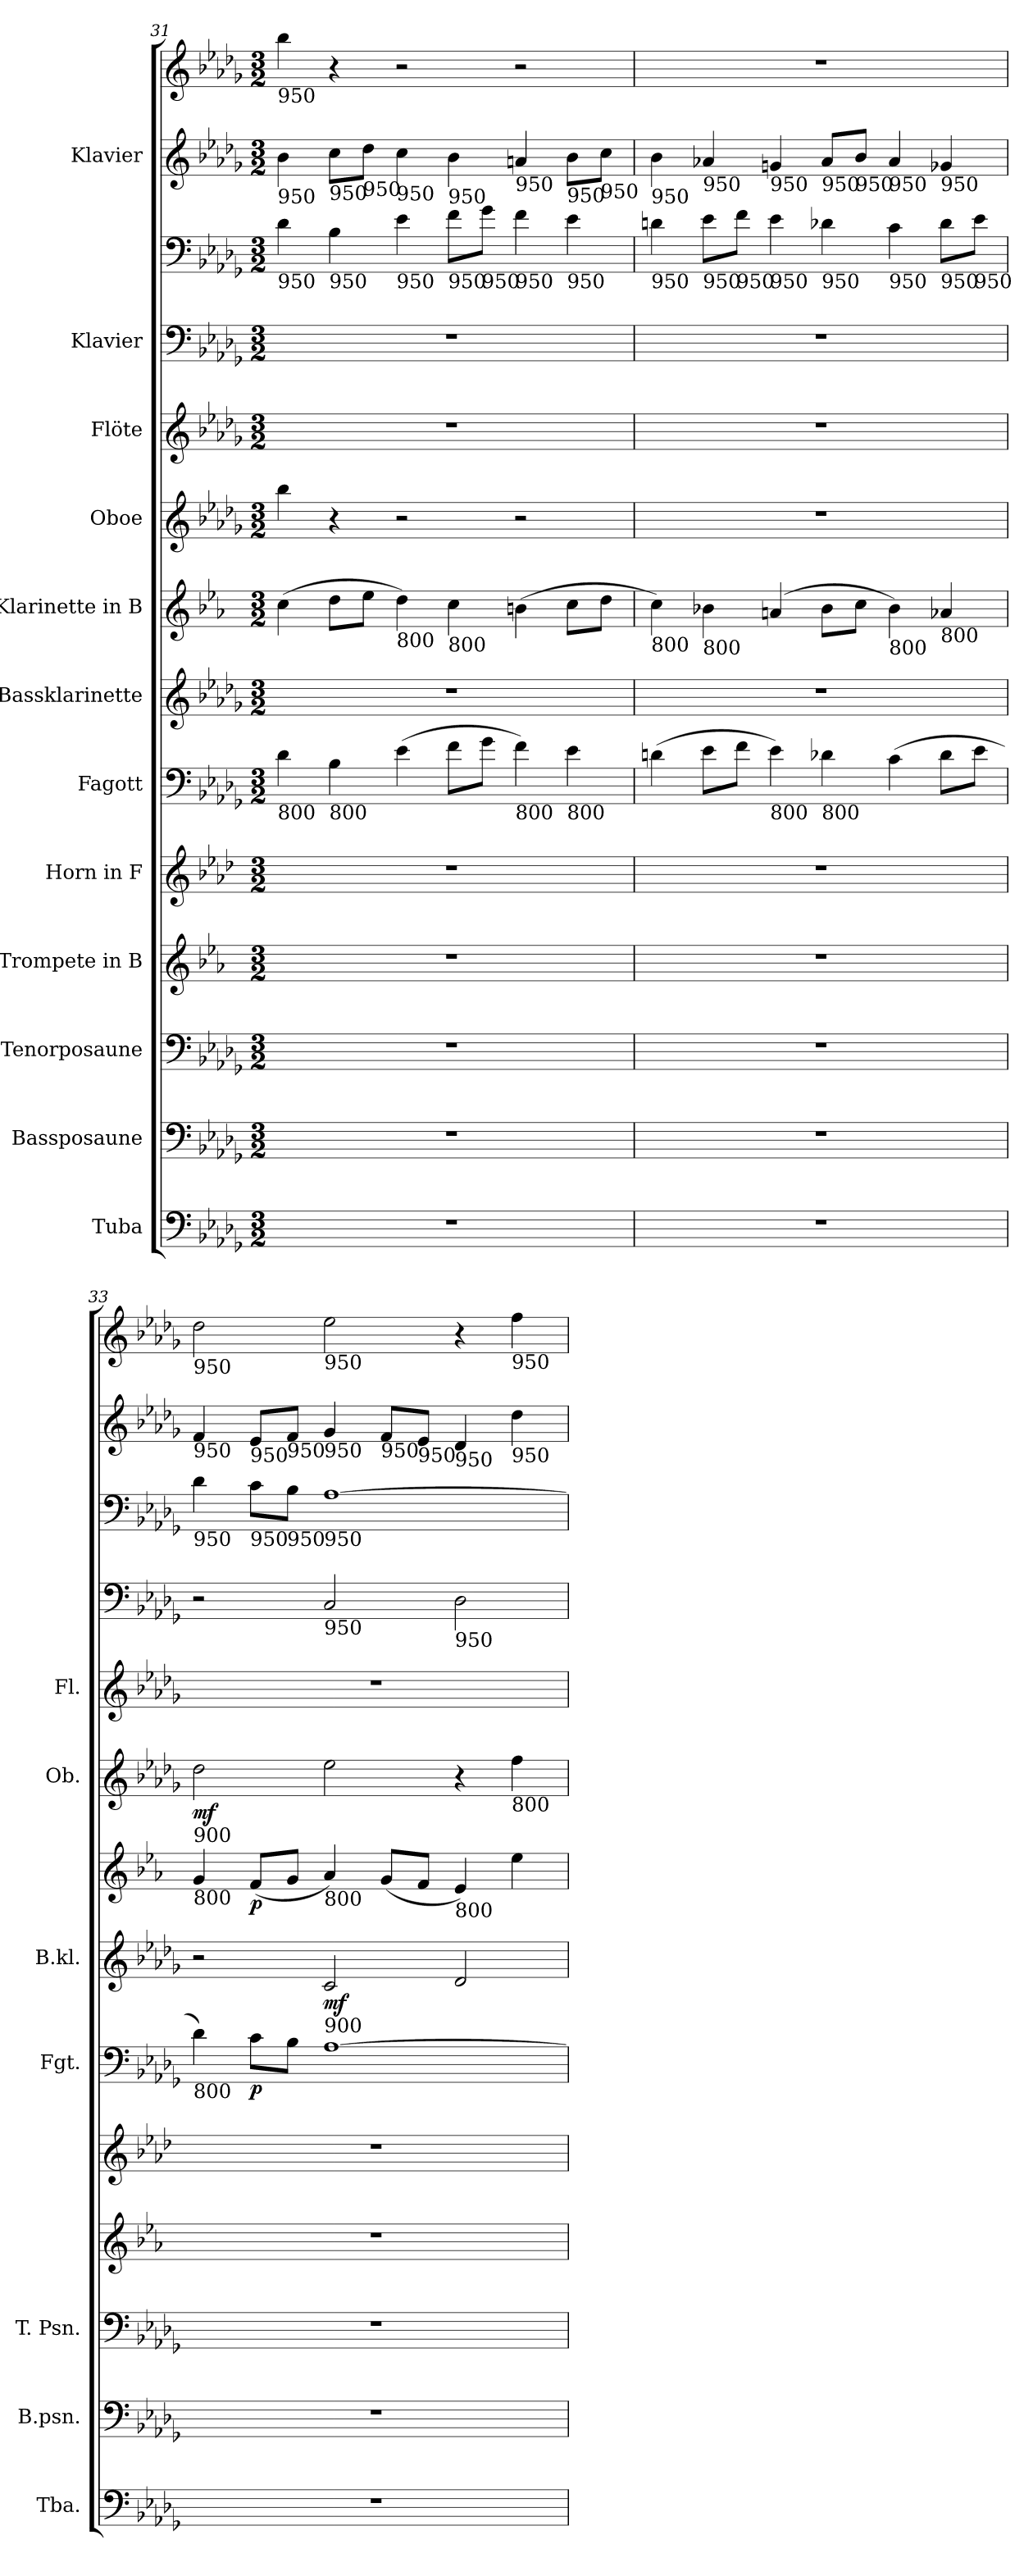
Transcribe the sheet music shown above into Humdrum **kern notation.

**kern	**kern	**kern	**kern	**kern	**kern	**dynam	**kern	**dynam	**kern	**dynam	**kern	**dynam	**kern	**kern	**kern	**kern	**kern
*part12	*part11	*part10	*part9	*part8	*part7	*part7	*part6	*part6	*part5	*part5	*part4	*part4	*part3	*part2	*part2	*part1	*part1
*staff14	*staff13	*staff12	*staff11	*staff10	*staff9	*staff9	*staff8	*staff8	*staff7	*staff7	*staff6	*staff6	*staff5	*staff4	*staff3	*staff2	*staff1
*I"Tuba	*I"Bassposaune	*I"Tenorposaune	*I"Trompete in B	*I"Horn in F	*I"Fagott	*	*I"Bassklarinette	*	*I"Klarinette in B	*	*I"Oboe	*	*I"Flöte	*I"Klavier	*	*I"Klavier	*
*I'Tba.	*I'B.psn.	*I'T. Psn.	*	*	*I'Fgt.	*	*I'B.kl.	*	*	*	*I'Ob.	*	*I'Fl.	*	*	*	*
*clefF4	*clefF4	*clefF4	*clefG2	*clefG2	*clefF4	*	*clefG2	*	*clefG2	*	*clefG2	*	*clefG2	*clefF4	*clefF4	*clefG2	*clefG2
*	*	*	*ITrd1c2	*ITrd4c7	*	*	*ITrd8c14	*	*ITrd1c2	*	*	*	*	*	*	*	*
*k[b-e-a-d-g-]	*k[b-e-a-d-g-]	*k[b-e-a-d-g-]	*k[b-e-a-d-g-]	*k[b-e-a-d-g-]	*k[b-e-a-d-g-]	*	*k[b-e-a-d-g-]	*	*k[b-e-a-d-g-]	*	*k[b-e-a-d-g-]	*	*k[b-e-a-d-g-]	*k[b-e-a-d-g-]	*k[b-e-a-d-g-]	*k[b-e-a-d-g-]	*k[b-e-a-d-g-]
*M3/2	*M3/2	*M3/2	*M3/2	*M3/2	*M3/2	*	*M3/2	*	*M3/2	*	*M3/2	*	*M3/2	*M3/2	*M3/2	*M3/2	*M3/2
=31	=31	=31	=31	=31	=31	=31	=31	=31	=31	=31	=31	=31	=31	=31	=31	=31	=31
!	!	!	!	!	!	!	!	!	!	!	!	!	!	!	!	!	!LO:TX:b:t=950
!	!	!	!	!	!	!	!	!	!	!	!	!	!	!	!	!LO:TX:b:t=950	!
!	!	!	!	!	!	!	!	!	!	!	!	!	!	!	!LO:TX:b:t=950	!	!
!	!	!	!	!	!LO:TX:b:t=800	!	!	!	!	!	!	!	!	!	!	!	!
1.r	1.r	1.r	1.r	1.r	4d-\	.	1.r	.	(>4b-\	.	4bb-\	.	1.r	1.r	4d-\	4b-\	4bb-\
!	!	!	!	!	!	!	!	!	!	!	!	!	!	!	!	!LO:TX:b:t=950	!
!	!	!	!	!	!	!	!	!	!	!	!	!	!	!	!LO:TX:b:t=950	!	!
!	!	!	!	!	!LO:TX:b:t=800	!	!	!	!	!	!	!	!	!	!	!	!
.	.	.	.	.	4B-\	.	.	.	8cc\L	.	4r	.	.	.	4B-\	8cc\L	4r
!	!	!	!	!	!	!	!	!	!	!	!	!	!	!	!	!LO:TX:b:t=950	!
.	.	.	.	.	.	.	.	.	8dd-\J	.	.	.	.	.	.	8dd-\J	.
!	!	!	!	!	!	!	!	!	!	!	!	!	!	!	!	!LO:TX:b:t=950	!
!	!	!	!	!	!	!	!	!	!	!	!	!	!	!	!LO:TX:b:t=950	!	!
!	!	!	!	!	!	!	!	!	!LO:TX:b:t=800	!	!	!	!	!	!	!	!
.	.	.	.	.	(>4e-\	.	.	.	4cc\)	.	2r	.	.	.	4e-\	4cc\	2r
!	!	!	!	!	!	!	!	!	!	!	!	!	!	!	!	!LO:TX:b:t=950	!
!	!	!	!	!	!	!	!	!	!	!	!	!	!	!	!LO:TX:b:t=950	!	!
!	!	!	!	!	!	!	!	!	!LO:TX:b:t=800	!	!	!	!	!	!	!	!
.	.	.	.	.	8f\L	.	.	.	4b-\	.	.	.	.	.	8f\L	4b-\	.
!	!	!	!	!	!	!	!	!	!	!	!	!	!	!	!LO:TX:b:t=950	!	!
.	.	.	.	.	8g-\J	.	.	.	.	.	.	.	.	.	8g-\J	.	.
!	!	!	!	!	!	!	!	!	!	!	!	!	!	!	!	!LO:TX:b:t=950	!
!	!	!	!	!	!	!	!	!	!	!	!	!	!	!	!LO:TX:b:t=950	!	!
!	!	!	!	!	!LO:TX:b:t=800	!	!	!	!	!	!	!	!	!	!	!	!
.	.	.	.	.	4f\)	.	.	.	(>4an\	.	2r	.	.	.	4f\	4an/	2r
!	!	!	!	!	!	!	!	!	!	!	!	!	!	!	!	!LO:TX:b:t=950	!
!	!	!	!	!	!	!	!	!	!	!	!	!	!	!	!LO:TX:b:t=950	!	!
!	!	!	!	!	!LO:TX:b:t=800	!	!	!	!	!	!	!	!	!	!	!	!
.	.	.	.	.	4e-\	.	.	.	8b-\L	.	.	.	.	.	4e-\	8b-\L	.
!	!	!	!	!	!	!	!	!	!	!	!	!	!	!	!	!LO:TX:b:t=950	!
.	.	.	.	.	.	.	.	.	8cc\J	.	.	.	.	.	.	8cc\J	.
!!LO:PB:g=z
=32	=32	=32	=32	=32	=32	=32	=32	=32	=32	=32	=32	=32	=32	=32	=32	=32	=32
!	!	!	!	!	!	!	!	!	!	!	!	!	!	!	!	!LO:TX:b:t=950	!
!	!	!	!	!	!	!	!	!	!	!	!	!	!	!	!LO:TX:b:t=950	!	!
!	!	!	!	!	!	!	!	!	!LO:TX:b:t=800	!	!	!	!	!	!	!	!
1.r	1.r	1.r	1.r	1.r	(>4dn\	.	1.r	.	4b-\)	.	1.r	.	1.r	1.r	4dn\	4b-\	1.r
!	!	!	!	!	!	!	!	!	!	!	!	!	!	!	!	!LO:TX:b:t=950	!
!	!	!	!	!	!	!	!	!	!	!	!	!	!	!	!LO:TX:b:t=950	!	!
!	!	!	!	!	!	!	!	!	!LO:TX:b:t=800	!	!	!	!	!	!	!	!
.	.	.	.	.	8e-\L	.	.	.	4a-X\	.	.	.	.	.	8e-\L	4a-X/	.
!	!	!	!	!	!	!	!	!	!	!	!	!	!	!	!LO:TX:b:t=950	!	!
.	.	.	.	.	8f\J	.	.	.	.	.	.	.	.	.	8f\J	.	.
!	!	!	!	!	!	!	!	!	!	!	!	!	!	!	!	!LO:TX:b:t=950	!
!	!	!	!	!	!	!	!	!	!	!	!	!	!	!	!LO:TX:b:t=950	!	!
!	!	!	!	!	!LO:TX:b:t=800	!	!	!	!	!	!	!	!	!	!	!	!
.	.	.	.	.	4e-\)	.	.	.	(>4gn/	.	.	.	.	.	4e-\	4gn/	.
!	!	!	!	!	!	!	!	!	!	!	!	!	!	!	!	!LO:TX:b:t=950	!
!	!	!	!	!	!	!	!	!	!	!	!	!	!	!	!LO:TX:b:t=950	!	!
!	!	!	!	!	!LO:TX:b:t=800	!	!	!	!	!	!	!	!	!	!	!	!
.	.	.	.	.	4d-X\	.	.	.	8a-\L	.	.	.	.	.	4d-X\	8a-/L	.
!	!	!	!	!	!	!	!	!	!	!	!	!	!	!	!	!LO:TX:b:t=950	!
.	.	.	.	.	.	.	.	.	8b-\J	.	.	.	.	.	.	8b-/J	.
!	!	!	!	!	!	!	!	!	!	!	!	!	!	!	!	!LO:TX:b:t=950	!
!	!	!	!	!	!	!	!	!	!	!	!	!	!	!	!LO:TX:b:t=950	!	!
!	!	!	!	!	!	!	!	!	!LO:TX:b:t=800	!	!	!	!	!	!	!	!
.	.	.	.	.	(>4c\	.	.	.	4a-\)	.	.	.	.	.	4c\	4a-/	.
!	!	!	!	!	!	!	!	!	!	!	!	!	!	!	!	!LO:TX:b:t=950	!
!	!	!	!	!	!	!	!	!	!	!	!	!	!	!	!LO:TX:b:t=950	!	!
!	!	!	!	!	!	!	!	!	!LO:TX:b:t=800	!	!	!	!	!	!	!	!
.	.	.	.	.	8d-\L	.	.	.	4g-X/	.	.	.	.	.	8d-\L	4g-X/	.
!	!	!	!	!	!	!	!	!	!	!	!	!	!	!	!LO:TX:b:t=950	!	!
.	.	.	.	.	8e-\J	.	.	.	.	.	.	.	.	.	8e-\J	.	.
=33	=33	=33	=33	=33	=33	=33	=33	=33	=33	=33	=33	=33	=33	=33	=33	=33	=33
!	!	!	!	!	!	!	!	!	!	!	!	!	!	!	!	!	!LO:TX:b:t=950
!	!	!	!	!	!	!	!	!	!	!	!	!	!	!	!	!LO:TX:b:t=950	!
!	!	!	!	!	!	!	!	!	!	!	!	!	!	!	!LO:TX:b:t=950	!	!
!	!	!	!	!	!	!	!	!	!	!	!LO:TX:b:t=900	!	!	!	!	!	!
!	!	!	!	!	!	!	!	!	!LO:TX:b:t=800	!	!	!	!	!	!	!	!
!	!	!	!	!	!LO:TX:b:t=800	!	!	!	!	!	!	!	!	!	!	!	!
!	!	!	!	!	!	!	!	!	!	!	!	!LO:DY:b	!	!	!	!	!
1.r	1.r	1.r	1.r	1.r	4d-\)	.	2r	.	4f/	.	2dd-\	mf	1.r	2r	4d-\	4f/	2dd-\
!	!	!	!	!	!	!	!	!	!	!	!	!	!	!	!	!LO:TX:b:t=950	!
!	!	!	!	!	!	!	!	!	!	!	!	!	!	!	!LO:TX:b:t=950	!	!
!	!	!	!	!	!	!LO:DY:b	!	!	!	!LO:DY:b	!	!	!	!	!	!	!
.	.	.	.	.	8c\L	p	.	.	(<8e-/L	p	.	.	.	.	8c\L	8e-/L	.
!	!	!	!	!	!	!	!	!	!	!	!	!	!	!	!	!LO:TX:b:t=950	!
!	!	!	!	!	!	!	!	!	!	!	!	!	!	!	!LO:TX:b:t=950	!	!
.	.	.	.	.	8B-\J	.	.	.	8f/J	.	.	.	.	.	8B-\J	8f/J	.
!	!	!	!	!	!	!	!	!	!	!	!	!	!	!	!	!	!LO:TX:b:t=950
!	!	!	!	!	!	!	!	!	!	!	!	!	!	!	!	!LO:TX:b:t=950	!
!	!	!	!	!	!	!	!	!	!	!	!	!	!	!	!LO:TX:b:t=950	!	!
!	!	!	!	!	!	!	!	!	!	!	!	!	!	!LO:TX:b:t=950	!	!	!
!	!	!	!	!	!	!	!	!	!LO:TX:b:t=800	!	!	!	!	!	!	!	!
!	!	!	!	!	!	!	!LO:TX:b:t=900	!	!	!	!	!	!	!	!	!	!
!	!	!	!	!	!	!	!	!LO:DY:b	!	!	!	!	!	!	!	!	!
.	.	.	.	.	[1A-	.	2C/	mf	4g-/)	.	2ee-\	.	.	2C/	[1A-	4g-/	2ee-\
!	!	!	!	!	!	!	!	!	!	!	!	!	!	!	!	!LO:TX:b:t=950	!
.	.	.	.	.	.	.	.	.	(<8f/L	.	.	.	.	.	.	8f/L	.
!	!	!	!	!	!	!	!	!	!	!	!	!	!	!	!	!LO:TX:b:t=950	!
.	.	.	.	.	.	.	.	.	8e-/J	.	.	.	.	.	.	8e-/J	.
!	!	!	!	!	!	!	!	!	!	!	!	!	!	!	!	!LO:TX:b:t=950	!
!	!	!	!	!	!	!	!	!	!	!	!	!	!	!LO:TX:b:t=950	!	!	!
!	!	!	!	!	!	!	!	!	!LO:TX:b:t=800	!	!	!	!	!	!	!	!
.	.	.	.	.	.	.	2D-/	.	4d-/)	.	4r	.	.	2D-\	.	4d-/	4r
!	!	!	!	!	!	!	!	!	!	!	!	!	!	!	!	!	!LO:TX:b:t=950
!	!	!	!	!	!	!	!	!	!	!	!	!	!	!	!	!LO:TX:b:t=950	!
!	!	!	!	!	!	!	!	!	!	!	!LO:TX:b:t=800	!	!	!	!	!	!
.	.	.	.	.	.	.	.	.	4dd-\	.	4ff\	.	.	.	.	4dd-\	4ff\
=	=	=	=	=	=	=	=	=	=	=	=	=	=	=	=	=	=
*-	*-	*-	*-	*-	*-	*-	*-	*-	*-	*-	*-	*-	*-	*-	*-	*-	*-
